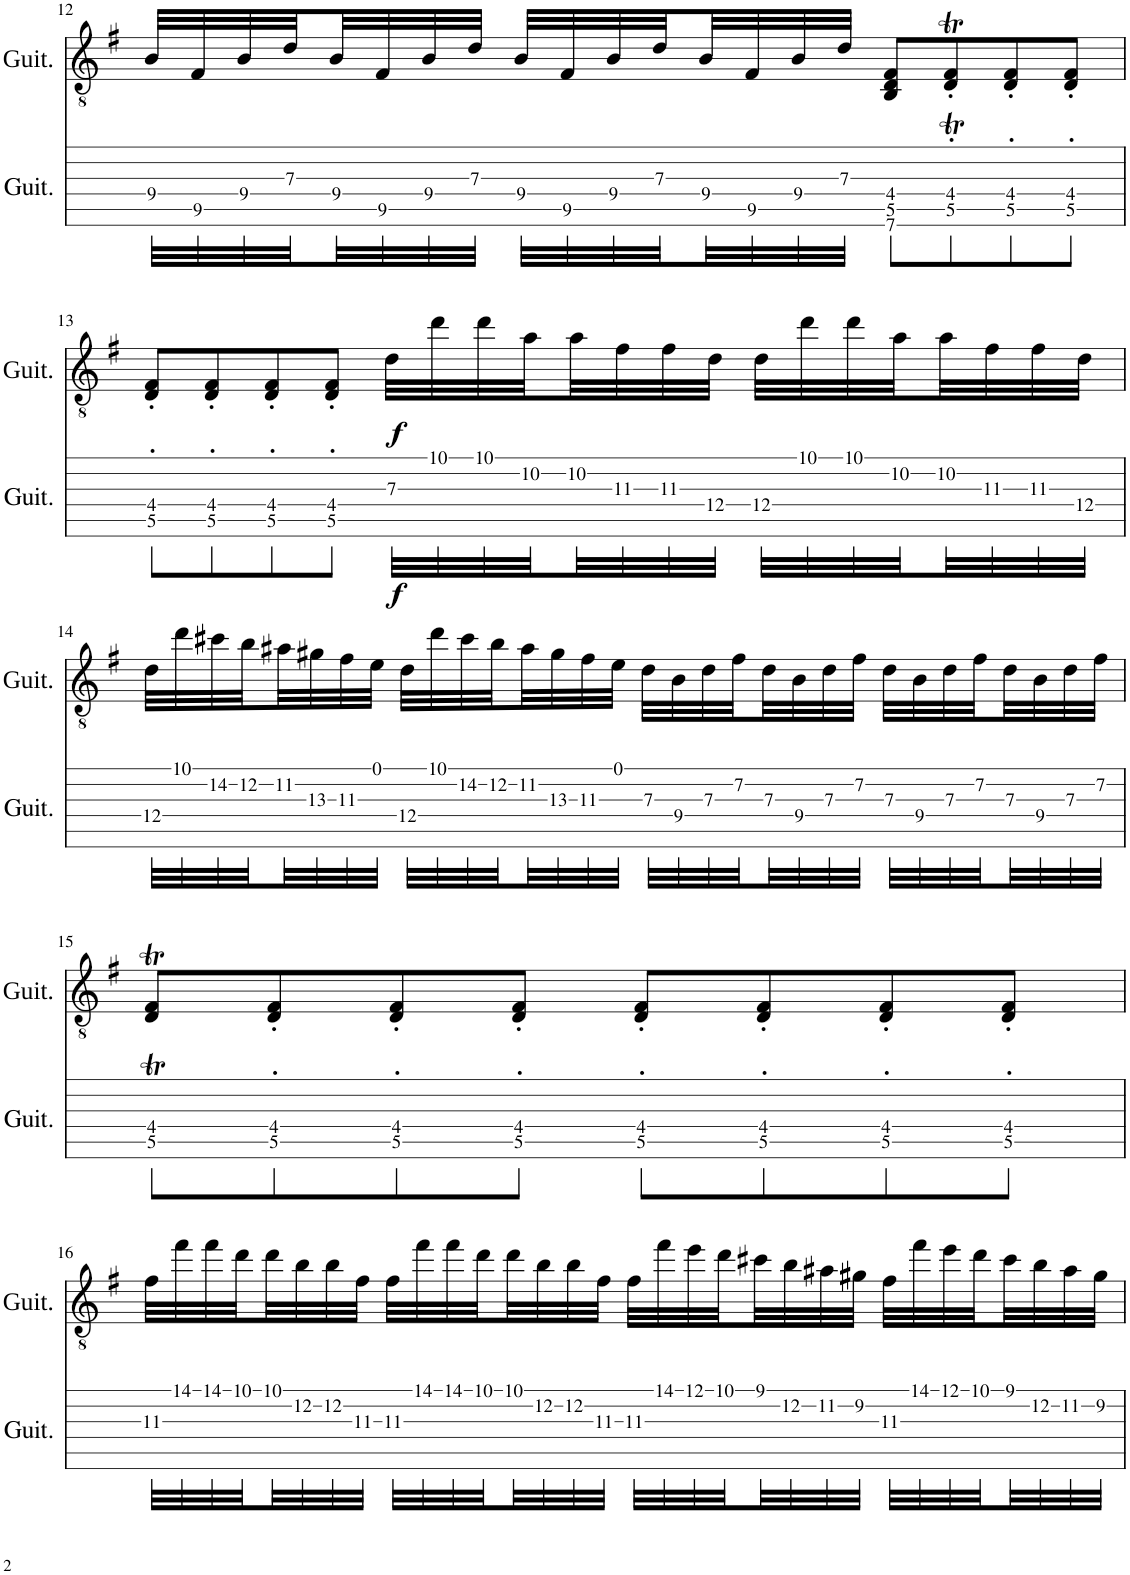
**kern	**dynam	**kern	**dynam
*part2	*part2	*part1	*part1
*staff2	*staff2	*staff1	*staff1
*I"Guitarra clásica	*	*I"Guitar	*
*I'Guit.	*	*I'Guit.	*
!!LO:PB:g=z
*	*	*clefGv2	*
*k[f#]	*	*k[f#]	*
*M4/4	*	*M4/4	*
=12	=12	=12	=12
32B\LLL	.	32B/LLL	.
32F#\	.	32F#/	.
32B\	.	32B/	.
32d\	.	32d/	.
32B\	.	32B/	.
32F#\	.	32F#/	.
32B\	.	32B/	.
32d\JJJ	.	32d/JJJ	.
32B\LLL	.	32B/LLL	.
32F#\	.	32F#/	.
32B\	.	32B/	.
32d\	.	32d/	.
32B\	.	32B/	.
32F#\	.	32F#/	.
32B\	.	32B/	.
32d\JJJ	.	32d/JJJ	.
8BB\ 8D\ 8F#\L	.	8BB/ 8D/ 8F#/L	.
8D\T' 8F#\T'	.	8D/T' 8F#/T'	.
8D\' 8F#\'	.	8D/' 8F#/'	.
8D\' 8F#\'J	.	8D/' 8F#/'J	.
!!LO:LB:g=z
=13	=13	=13	=13
8D\' 8F#\'L	.	8D/' 8F#/'L	.
8D\' 8F#\'	.	8D/' 8F#/'	.
8D\' 8F#\'	.	8D/' 8F#/'	.
8D\' 8F#\'J	.	8D/' 8F#/'J	.
!	!LO:DY:b	!	!LO:DY:b
32d\LLL	f	32d\LLL	f
32dd\	.	32dd\	.
32dd\	.	32dd\	.
32a\	.	32a\	.
32a\	.	32a\	.
32f#\	.	32f#\	.
32f#\	.	32f#\	.
32d\JJJ	.	32d\JJJ	.
32d\LLL	.	32d\LLL	.
32dd\	.	32dd\	.
32dd\	.	32dd\	.
32a\	.	32a\	.
32a\	.	32a\	.
32f#\	.	32f#\	.
32f#\	.	32f#\	.
32d\JJJ	.	32d\JJJ	.
!!LO:LB:g=z
=14	=14	=14	=14
32d\LLL	.	32d\LLL	.
32dd\	.	32dd\	.
32cc#X\	.	32cc#X\	.
32b\	.	32b\	.
32a#X\	.	32a#X\	.
32g#X\	.	32g#X\	.
32f#\	.	32f#\	.
32e\JJJ	.	32e\JJJ	.
32d\LLL	.	32d\LLL	.
32dd\	.	32dd\	.
32cc#\	.	32cc#\	.
32b\	.	32b\	.
32a#\	.	32a#\	.
32g#\	.	32g#\	.
32f#\	.	32f#\	.
32e\JJJ	.	32e\JJJ	.
32d\LLL	.	32d\LLL	.
32B\	.	32B\	.
32d\	.	32d\	.
32f#\	.	32f#\	.
32d\	.	32d\	.
32B\	.	32B\	.
32d\	.	32d\	.
32f#\JJJ	.	32f#\JJJ	.
32d\LLL	.	32d\LLL	.
32B\	.	32B\	.
32d\	.	32d\	.
32f#\	.	32f#\	.
32d\	.	32d\	.
32B\	.	32B\	.
32d\	.	32d\	.
32f#\JJJ	.	32f#\JJJ	.
!!LO:LB:g=z
=15	=15	=15	=15
8D\T 8F#\TL	.	8D/T 8F#/TL	.
8D\' 8F#\'	.	8D/' 8F#/'	.
8D\' 8F#\'	.	8D/' 8F#/'	.
8D\' 8F#\'J	.	8D/' 8F#/'J	.
8D\' 8F#\'L	.	8D/' 8F#/'L	.
8D\' 8F#\'	.	8D/' 8F#/'	.
8D\' 8F#\'	.	8D/' 8F#/'	.
8D\' 8F#\'J	.	8D/' 8F#/'J	.
!!LO:LB:g=z
=16	=16	=16	=16
32f#\LLL	.	32f#\LLL	.
32ff#\	.	32ff#\	.
32ff#\	.	32ff#\	.
32dd\	.	32dd\	.
32dd\	.	32dd\	.
32b\	.	32b\	.
32b\	.	32b\	.
32f#\JJJ	.	32f#\JJJ	.
32f#\LLL	.	32f#\LLL	.
32ff#\	.	32ff#\	.
32ff#\	.	32ff#\	.
32dd\	.	32dd\	.
32dd\	.	32dd\	.
32b\	.	32b\	.
32b\	.	32b\	.
32f#\JJJ	.	32f#\JJJ	.
32f#\LLL	.	32f#\LLL	.
32ff#\	.	32ff#\	.
32ee\	.	32ee\	.
32dd\	.	32dd\	.
32cc#X\	.	32cc#X\	.
32b\	.	32b\	.
32a#X\	.	32a#X\	.
32g#X\JJJ	.	32g#X\JJJ	.
32f#\LLL	.	32f#\LLL	.
32ff#\	.	32ff#\	.
32ee\	.	32ee\	.
32dd\	.	32dd\	.
32cc#\	.	32cc#\	.
32b\	.	32b\	.
32a#\	.	32a#\	.
32g#\JJJ	.	32g#\JJJ	.
=	=	=	=
*-	*-	*-	*-
